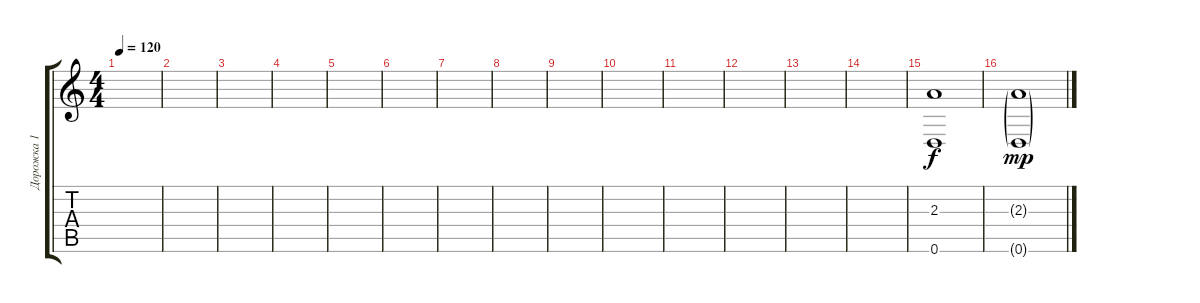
\track ("Дорожка 1" "Дорожка 1") {instrument acousticguitarnylon}
\staff {score tabs}
\tuning (E4 B3 G3 D3 A2 D2) {hide}
\ts (4 4)
\tempo 120
\clef g2
\ks c
|
|
|
|
|
|
|
|
|
|
|
|
|
|
(2.3 0.6).1{volume 16} |
(2.3{g} 0.6{g}).1{dy mp}
